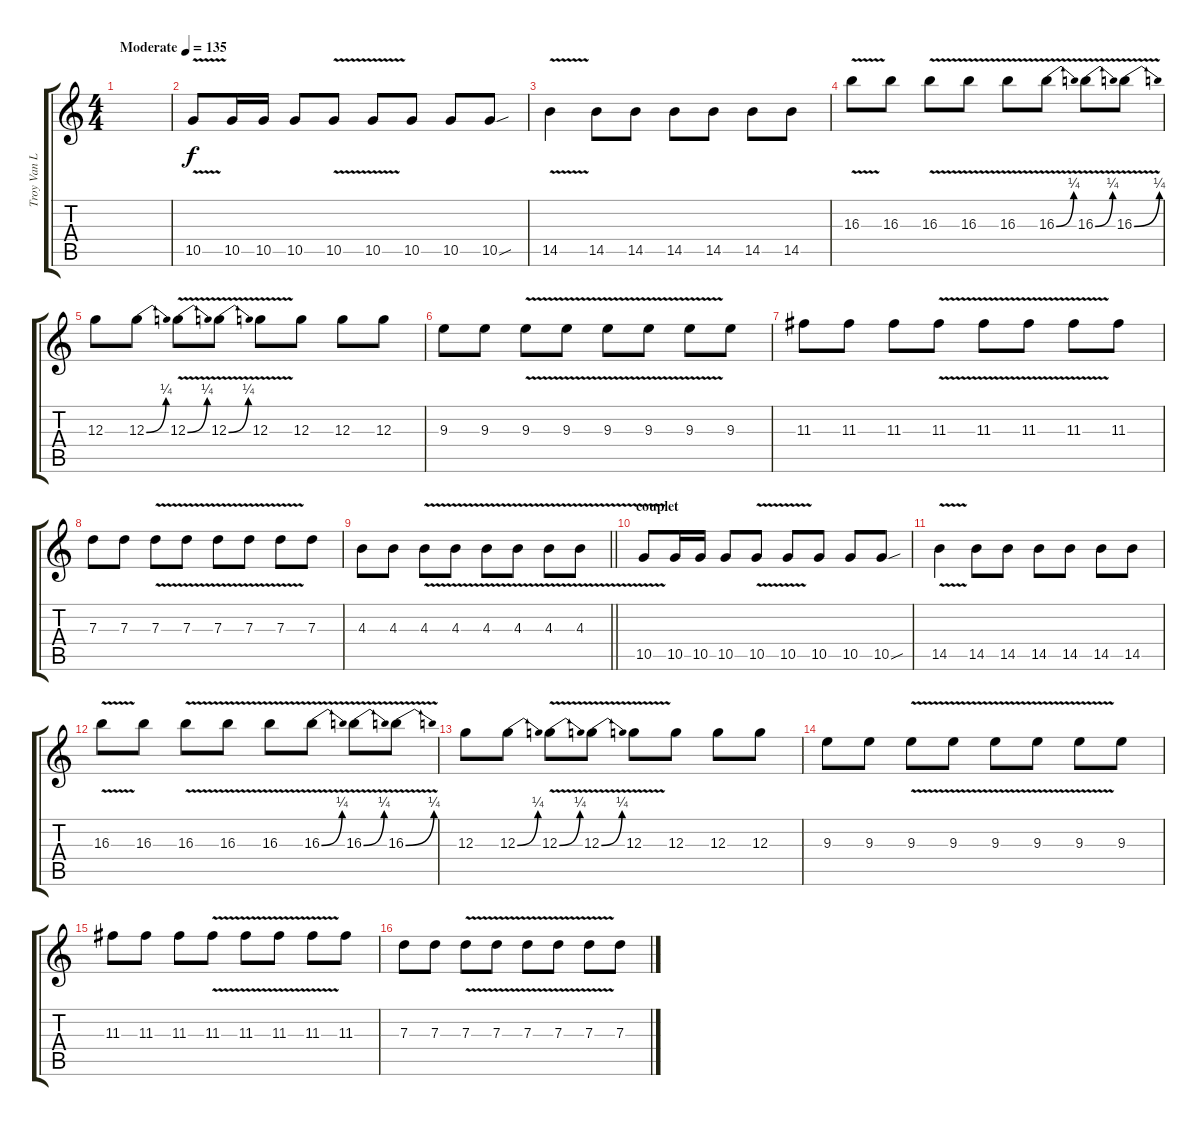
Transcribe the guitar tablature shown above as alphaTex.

\track ("Troy Van Leeuwen" "Troy Van L") {instrument electricguitarjazz}
\staff {score tabs}
\tuning (E4 B3 G3 D3 A2 E2) {hide}
\ts (4 4)
\tempo (135 "Moderate")
\clef g2
\ks c
|
10.5{v}.8 10.5.16 10.5.16 10.5.8 10.5{v}.8 10.5{v}.8 10.5.8 10.5.8 10.5{sou}.8 |
14.5{v}.4 14.5.8 14.5.8 14.5.8 14.5.8 14.5.8 14.5.8 |
16.3{v}.8 16.3.8 16.3{v}.8 16.3{v}.8 16.3{v}.8 16.3{be (bend 0 0 60 1) v}.8 16.3{be (bend 0 0 60 1) v}.8 16.3{be (bend 0 0 60 1) v}.8 |
12.3.8 12.3{be (bend 0 0 60 1)}.8 12.3{be (bend 0 0 60 1) v}.8 12.3{be (bend 0 0 60 1) v}.8 12.3{v}.8 12.3.8 12.3.8 12.3.8 |
9.3.8 9.3.8 9.3{v}.8 9.3{v}.8 9.3{v}.8 9.3{v}.8 9.3{v}.8 9.3.8 |
11.3.8 11.3.8 11.3.8 11.3{v}.8 11.3{v}.8 11.3{v}.8 11.3{v}.8 11.3.8 |
7.3.8 7.3.8 7.3{v}.8 7.3{v}.8 7.3{v}.8 7.3{v}.8 7.3{v}.8 7.3.8 |
\barLineRight lightlight
4.3.8 4.3.8 4.3{v}.8 4.3{v}.8 4.3{v}.8 4.3{v}.8 4.3{v}.8 4.3{v}.8 |
\section ("" "couplet")
10.5{v}.8 10.5.16 10.5.16 10.5.8 10.5{v}.8 10.5{v}.8 10.5.8 10.5.8 10.5{sou}.8 |
14.5{v}.4 14.5.8 14.5.8 14.5.8 14.5.8 14.5.8 14.5.8 |
16.3{v}.8 16.3.8 16.3{v}.8 16.3{v}.8 16.3{v}.8 16.3{be (bend 0 0 60 1) v}.8 16.3{be (bend 0 0 60 1) v}.8 16.3{be (bend 0 0 60 1) v}.8 |
12.3.8 12.3{be (bend 0 0 60 1)}.8 12.3{be (bend 0 0 60 1) v}.8 12.3{be (bend 0 0 60 1) v}.8 12.3{v}.8 12.3.8 12.3.8 12.3.8 |
9.3.8 9.3.8 9.3{v}.8 9.3{v}.8 9.3{v}.8 9.3{v}.8 9.3{v}.8 9.3.8 |
11.3.8 11.3.8 11.3.8 11.3{v}.8 11.3{v}.8 11.3{v}.8 11.3{v}.8 11.3.8 |
7.3.8 7.3.8 7.3{v}.8 7.3{v}.8 7.3{v}.8 7.3{v}.8 7.3{v}.8 7.3.8
